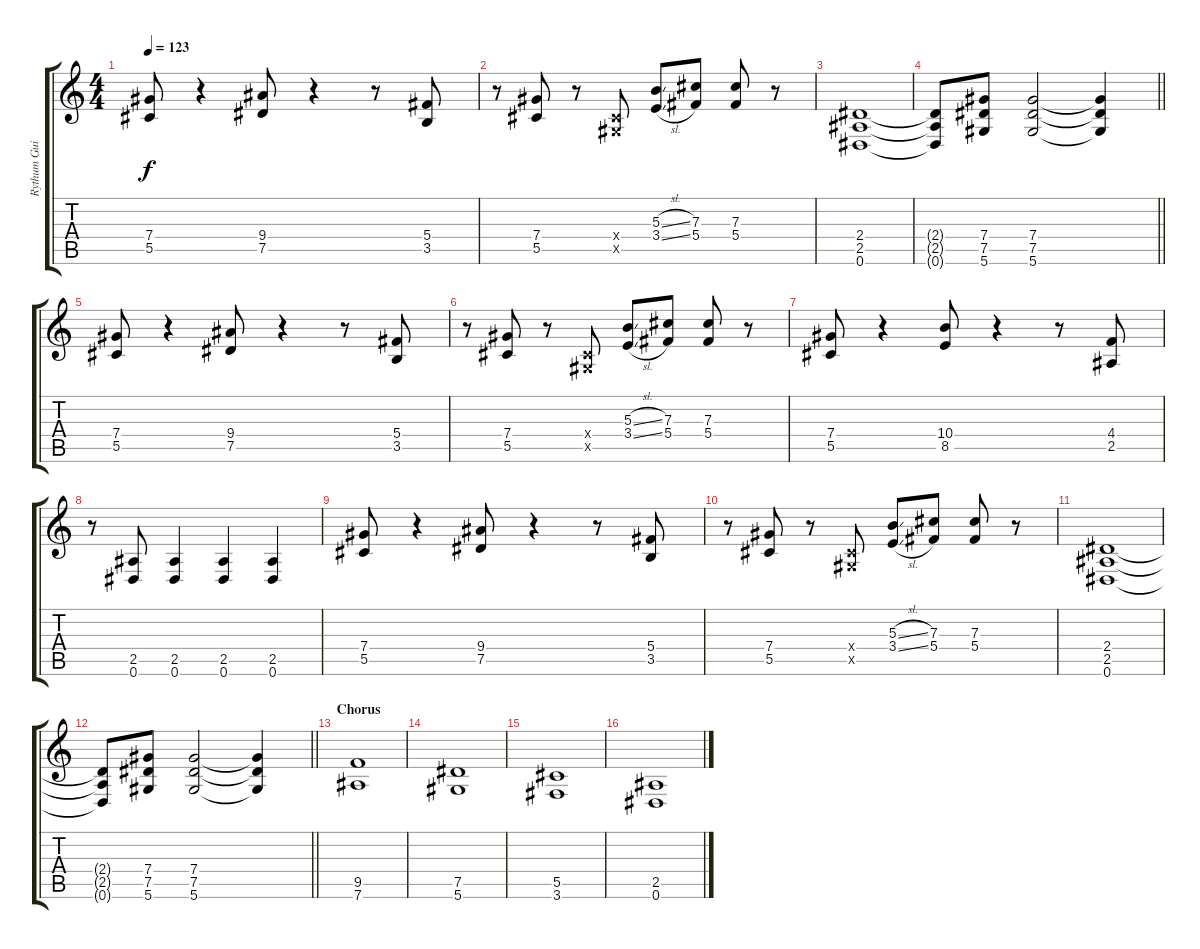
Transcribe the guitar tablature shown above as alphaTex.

\track ("Rythum Guitar" "Rythum Gui") {instrument distortionguitar}
\staff {score tabs}
\tuning (Eb4 Bb3 Gb3 Db3 Ab2 Eb2) {hide}
\ts (4 4)
\tempo 123
\clef g2
\ks c
(7.4 5.5).8{dy f} r.4 (9.4 7.5).8 r.4 r.8 (5.4 3.5).8 |
r.8 (7.4 5.5).8 r.8 (0.4{x} 0.5{x}).8 (5.3{sl} 3.4{sl}).8 (7.3 5.4).8 (7.3 5.4).8 r.8 |
(2.4 2.5 0.6).1 |
\barLineRight lightlight
(2.4{t} 2.5{t} 0.6{t}).8 (7.4 7.5 5.6).8 (7.4 7.5 5.6).2 (7.4{t} 7.5{t} 5.6{t}).4 |
(7.4 5.5).8{volume 12} r.4 (9.4 7.5).8 r.4 r.8 (5.4 3.5).8 |
r.8 (7.4 5.5).8 r.8 (0.4{x} 0.5{x}).8 (5.3{sl} 3.4{sl}).8 (7.3 5.4).8 (7.3 5.4).8 r.8 |
(7.4 5.5).8 r.4 (10.4 8.5).8 r.4 r.8 (4.4 2.5).8 |
r.8 (2.5 0.6).8 (2.5 0.6).4 (2.5 0.6).4 (2.5 0.6).4 |
(7.4 5.5).8 r.4 (9.4 7.5).8 r.4 r.8 (5.4 3.5).8 |
r.8 (7.4 5.5).8 r.8 (0.4{x} 0.5{x}).8 (5.3{sl} 3.4{sl}).8 (7.3 5.4).8 (7.3 5.4).8 r.8 |
(2.4 2.5 0.6).1{volume 16} |
\barLineRight lightlight
(2.4{t} 2.5{t} 0.6{t}).8 (7.4 7.5 5.6).8 (7.4 7.5 5.6).2 (7.4{t} 7.5{t} 5.6{t}).4 |
\section ("" "Chorus")
(9.5 7.6).1 |
(7.5 5.6).1 |
(5.5 3.6).1 |
(2.5 0.6).1
